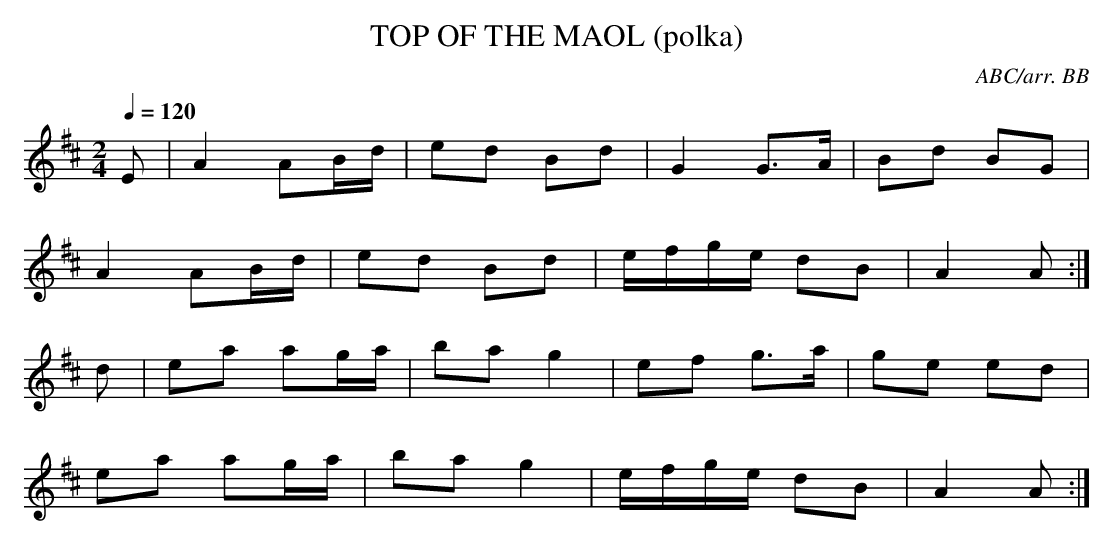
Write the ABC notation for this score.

X:1
T:TOP OF THE MAOL (polka)
C:ABC/arr. BB
M:2/4
L:1/8
Q:1/4=120
K:D
E|A2 AB/d/|ed Bd|G2 G>A|Bd BG|
A2 AB/d/|ed Bd|e/f/g/e/ dB|A2A :|
d|ea ag/a/|ba g2|ef g>a|ge ed|
ea ag/a/|ba g2|e/f/g/e/ dB|A2A :|
